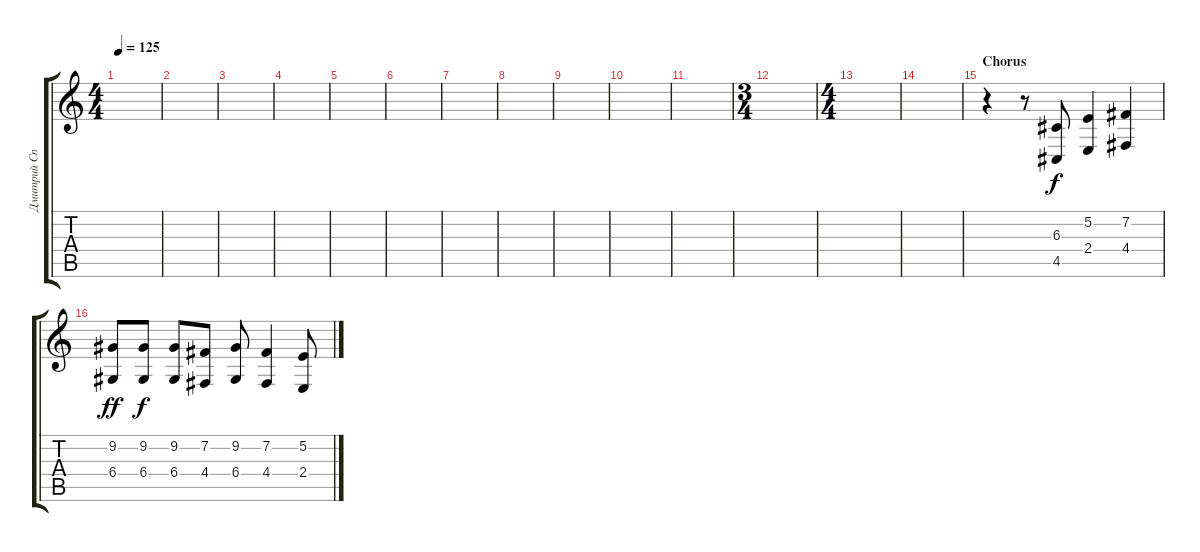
\track ("Дмитрий Спирин (Vocal)" "Дмитрий Сп") {instrument cello}
\staff {score tabs}
\tuning (E4 B3 G3 D3 A2 E2) {hide}
\ts (4 4)
\tempo 125
\clef g2
\ks c
|
|
|
|
|
|
|
|
|
|
|
\ts (3 4)
|
\ts (4 4)
|
|
\section ("" "Chorus")
r.4 r.8 (6.3 4.5).8 (5.2 2.4).4 (7.2 4.4).4 |
(9.2 6.4).8{dy ff} (9.2 6.4).8{dy f} (9.2 6.4).8 (7.2 4.4).8 (9.2 6.4).8 (7.2 4.4).4 (5.2 2.4).8
